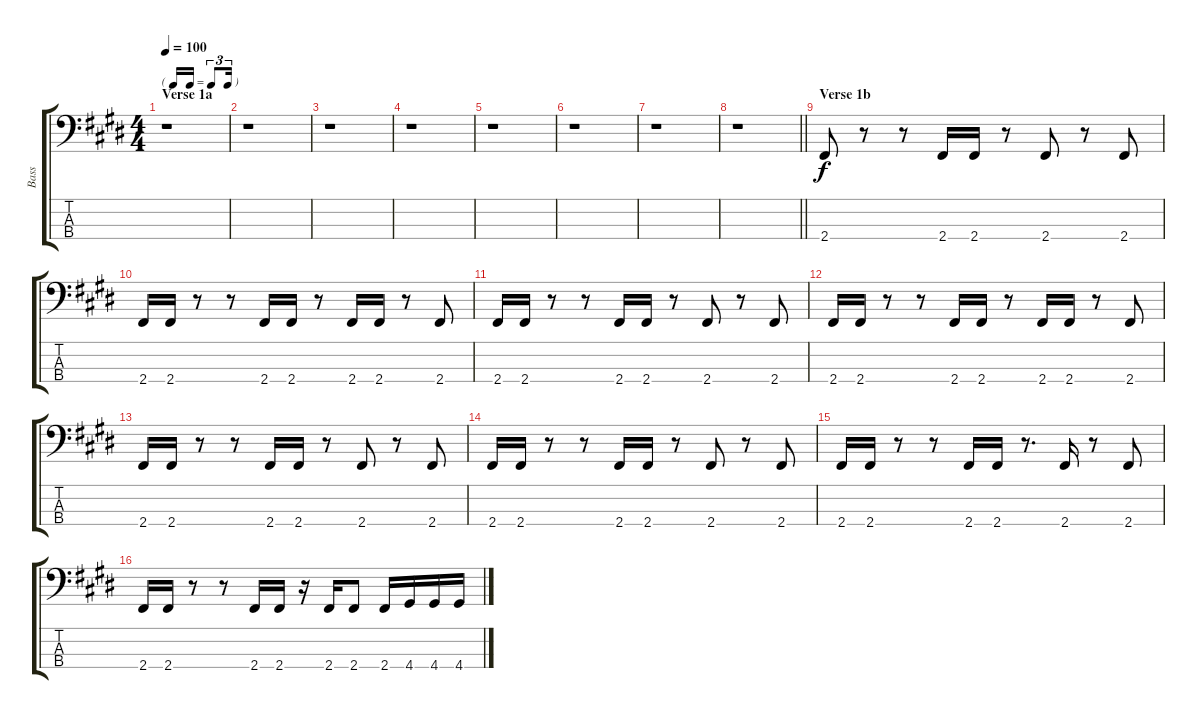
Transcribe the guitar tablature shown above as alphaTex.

\track ("Bass" "Bass") {instrument electricbassfinger}
\staff {score tabs}
\tuning (G2 D2 A1 E1) {hide}
\ts (4 4)
\tf triplet16th
\section ("" "Verse 1a")
\tempo 100
\clef f4
\ks e
r.1{dy f instrument electricbassfinger} |
r.1 |
r.1 |
r.1 |
r.1 |
r.1 |
r.1 |
\barLineRight lightlight
r.1 |
\section ("" "Verse 1b")
2.4.8 r.8 r.8 2.4.16 2.4.16 r.8 2.4.8 r.8 2.4.8 |
2.4.16 2.4.16 r.8 r.8 2.4.16 2.4.16 r.8 2.4.16 2.4.16 r.8 2.4.8 |
2.4.16 2.4.16 r.8 r.8 2.4.16 2.4.16 r.8 2.4.8 r.8 2.4.8 |
2.4.16 2.4.16 r.8 r.8 2.4.16 2.4.16 r.8 2.4.16 2.4.16 r.8 2.4.8 |
2.4.16 2.4.16 r.8 r.8 2.4.16 2.4.16 r.8 2.4.8 r.8 2.4.8 |
2.4.16 2.4.16 r.8 r.8 2.4.16 2.4.16 r.8 2.4.8 r.8 2.4.8 |
2.4.16 2.4.16 r.8 r.8 2.4.16 2.4.16 r.8{d} 2.4.16 r.8 2.4.8 |
2.4.16 2.4.16 r.8 r.8 2.4.16 2.4.16 r.16 2.4.16 2.4.8 2.4.16 4.4.16 4.4.16 4.4.16
